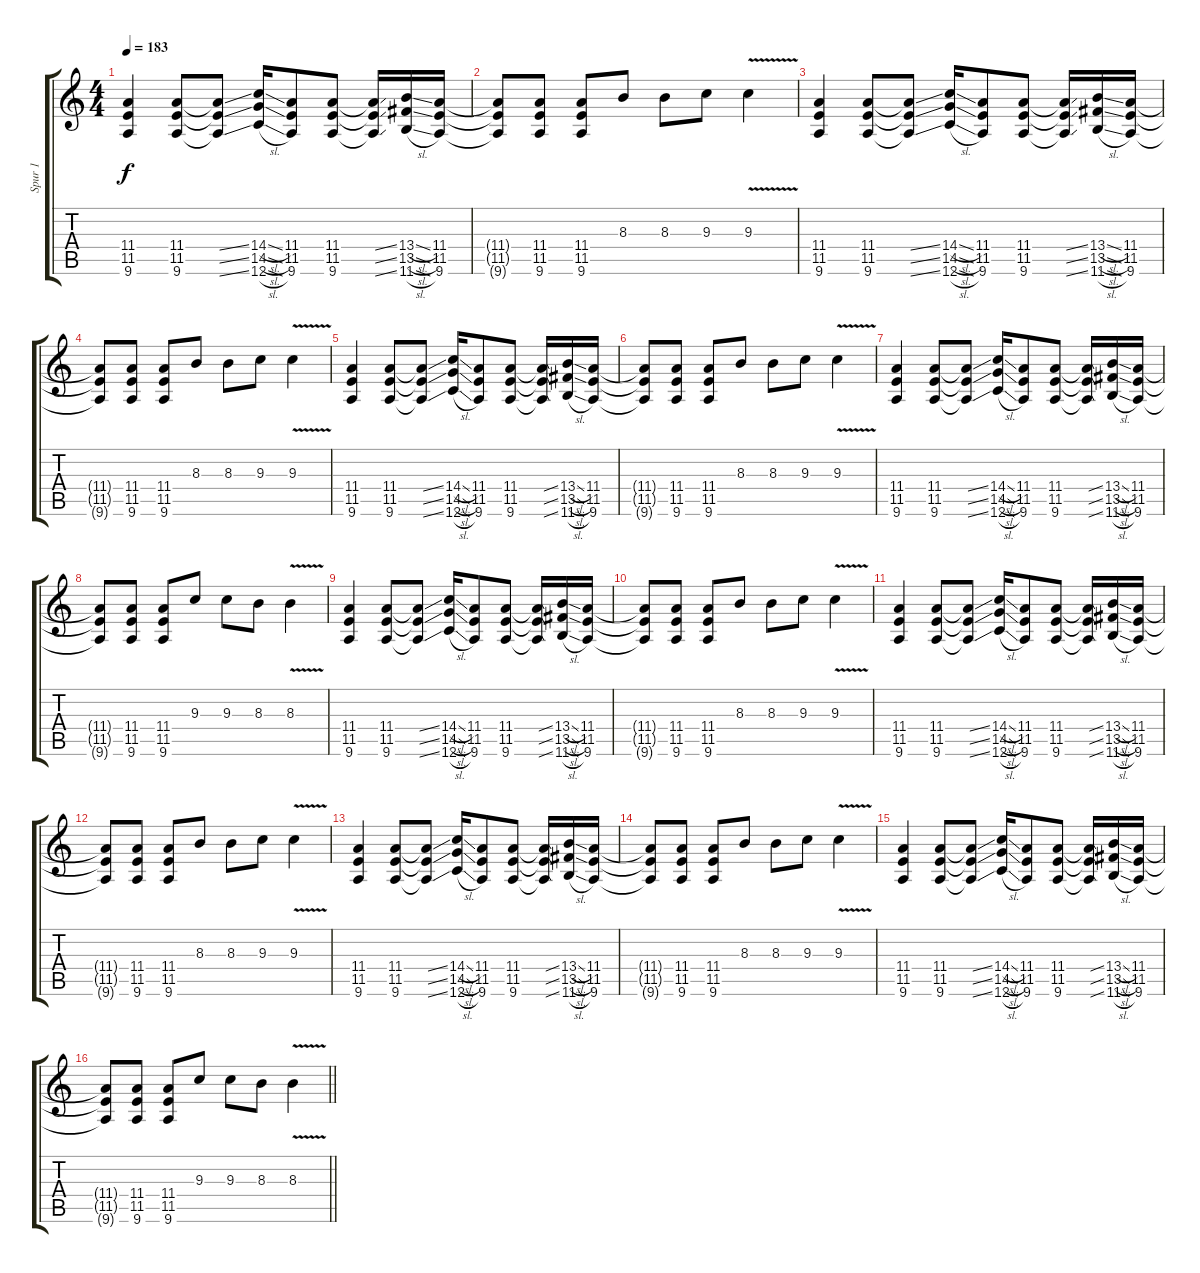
\track ("Spur 1" "Spur 1") {instrument distortionguitar}
\staff {score tabs}
\tuning (C4 G3 Eb3 Bb2 F2 C2) {hide}
\ts (4 4)
\tempo 183
\clef g2
\ks c
(11.4 11.5 9.6).4{dy f} (11.4 11.5 9.6).8 (11.4{ss t} 11.5{ss t} 9.6{ss t}).8 (14.4{sl} 14.5{sl} 12.6{sl}).16 (11.4 11.5 9.6).8 (11.4 11.5 9.6).8 (11.4{ss t} 11.5{ss t} 9.6{ss t}).16 (13.4{sl} 13.5{sl} 11.6{sl}).16 (11.4 11.5 9.6).16 |
(11.4{t} 11.5{t} 9.6{t}).8 (11.4 11.5 9.6).8 (11.4 11.5 9.6).8 8.3.8 8.3.8 9.3.8 9.3{v}.4 |
(11.4 11.5 9.6).4 (11.4 11.5 9.6).8 (11.4{ss t} 11.5{ss t} 9.6{ss t}).8 (14.4{sl} 14.5{sl} 12.6{sl}).16 (11.4 11.5 9.6).8 (11.4 11.5 9.6).8 (11.4{ss t} 11.5{ss t} 9.6{ss t}).16 (13.4{sl} 13.5{sl} 11.6{sl}).16 (11.4 11.5 9.6).16 |
(11.4{t} 11.5{t} 9.6{t}).8 (11.4 11.5 9.6).8 (11.4 11.5 9.6).8 8.3.8 8.3.8 9.3.8 9.3{v}.4 |
(11.4 11.5 9.6).4 (11.4 11.5 9.6).8 (11.4{ss t} 11.5{ss t} 9.6{ss t}).8 (14.4{sl} 14.5{sl} 12.6{sl}).16 (11.4 11.5 9.6).8 (11.4 11.5 9.6).8 (11.4{ss t} 11.5{ss t} 9.6{ss t}).16 (13.4{sl} 13.5{sl} 11.6{sl}).16 (11.4 11.5 9.6).16 |
(11.4{t} 11.5{t} 9.6{t}).8 (11.4 11.5 9.6).8 (11.4 11.5 9.6).8 8.3.8 8.3.8 9.3.8 9.3{v}.4 |
(11.4 11.5 9.6).4 (11.4 11.5 9.6).8 (11.4{ss t} 11.5{ss t} 9.6{ss t}).8 (14.4{sl} 14.5{sl} 12.6{sl}).16 (11.4 11.5 9.6).8 (11.4 11.5 9.6).8 (11.4{ss t} 11.5{ss t} 9.6{ss t}).16 (13.4{sl} 13.5{sl} 11.6{sl}).16 (11.4 11.5 9.6).16 |
(11.4{t} 11.5{t} 9.6{t}).8 (11.4 11.5 9.6).8 (11.4 11.5 9.6).8 9.3.8 9.3.8 8.3.8 8.3{v}.4 |
(11.4 11.5 9.6).4 (11.4 11.5 9.6).8 (11.4{ss t} 11.5{ss t} 9.6{ss t}).8 (14.4{sl} 14.5{sl} 12.6{sl}).16 (11.4 11.5 9.6).8 (11.4 11.5 9.6).8 (11.4{ss t} 11.5{ss t} 9.6{ss t}).16 (13.4{sl} 13.5{sl} 11.6{sl}).16 (11.4 11.5 9.6).16 |
(11.4{t} 11.5{t} 9.6{t}).8 (11.4 11.5 9.6).8 (11.4 11.5 9.6).8 8.3.8 8.3.8 9.3.8 9.3{v}.4 |
(11.4 11.5 9.6).4 (11.4 11.5 9.6).8 (11.4{ss t} 11.5{ss t} 9.6{ss t}).8 (14.4{sl} 14.5{sl} 12.6{sl}).16 (11.4 11.5 9.6).8 (11.4 11.5 9.6).8 (11.4{ss t} 11.5{ss t} 9.6{ss t}).16 (13.4{sl} 13.5{sl} 11.6{sl}).16 (11.4 11.5 9.6).16 |
(11.4{t} 11.5{t} 9.6{t}).8 (11.4 11.5 9.6).8 (11.4 11.5 9.6).8 8.3.8 8.3.8 9.3.8 9.3{v}.4 |
(11.4 11.5 9.6).4 (11.4 11.5 9.6).8 (11.4{ss t} 11.5{ss t} 9.6{ss t}).8 (14.4{sl} 14.5{sl} 12.6{sl}).16 (11.4 11.5 9.6).8 (11.4 11.5 9.6).8 (11.4{ss t} 11.5{ss t} 9.6{ss t}).16 (13.4{sl} 13.5{sl} 11.6{sl}).16 (11.4 11.5 9.6).16 |
(11.4{t} 11.5{t} 9.6{t}).8 (11.4 11.5 9.6).8 (11.4 11.5 9.6).8 8.3.8 8.3.8 9.3.8 9.3{v}.4 |
(11.4 11.5 9.6).4 (11.4 11.5 9.6).8 (11.4{ss t} 11.5{ss t} 9.6{ss t}).8 (14.4{sl} 14.5{sl} 12.6{sl}).16 (11.4 11.5 9.6).8 (11.4 11.5 9.6).8 (11.4{ss t} 11.5{ss t} 9.6{ss t}).16 (13.4{sl} 13.5{sl} 11.6{sl}).16 (11.4 11.5 9.6).16 |
\barLineRight lightlight
(11.4{t} 11.5{t} 9.6{t}).8 (11.4 11.5 9.6).8 (11.4 11.5 9.6).8 9.3.8 9.3.8 8.3.8 8.3{v}.4
